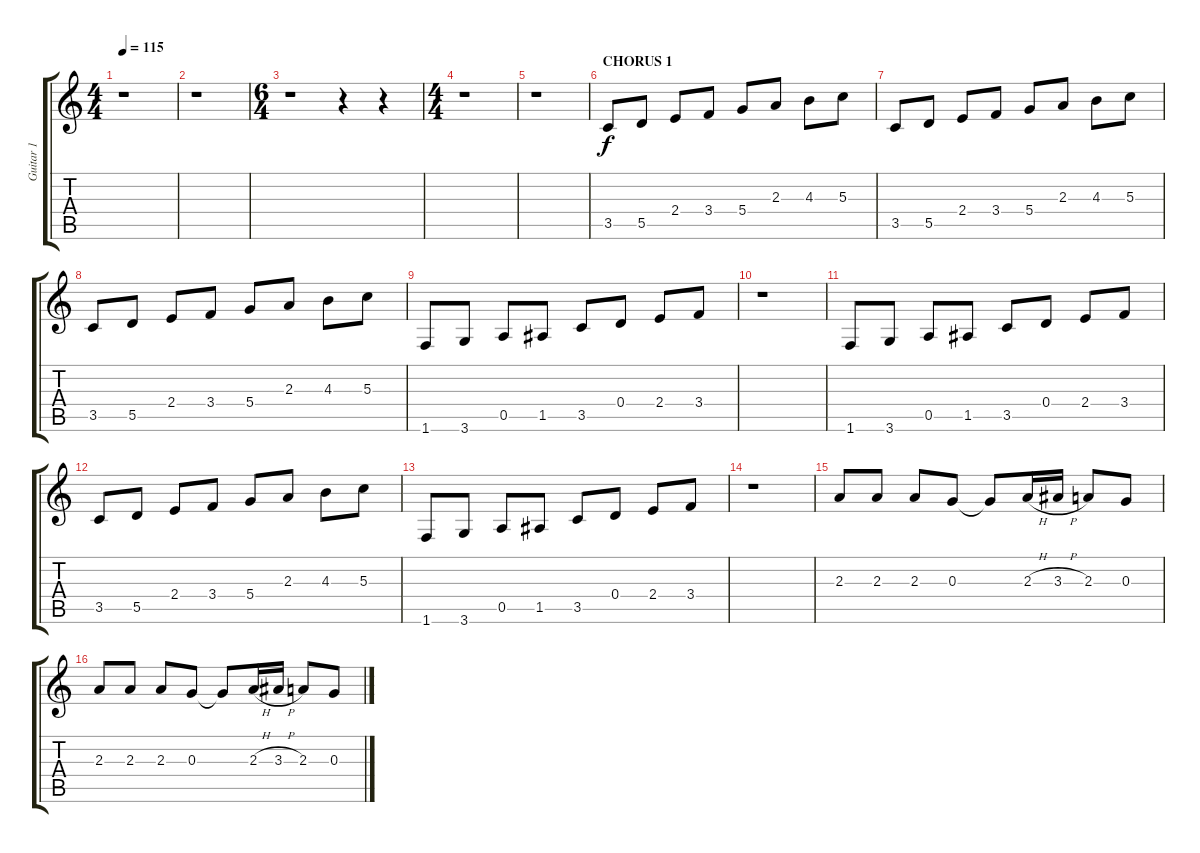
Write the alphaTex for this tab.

\track ("Guitar 1" "Guitar 1") {instrument distortionguitar}
\staff {score tabs}
\tuning (E4 B3 G3 D3 A2 E2) {hide}
\ts (4 4)
\tempo 115
\clef g2
\ks c
r.1{dy f} |
r.1 |
\ts (6 4)
r.1 r.4 r.4 |
\ts (4 4)
r.1 |
r.1 |
\section ("" "CHORUS 1")
3.5.8{instrument electricguitarclean} 5.5.8 2.4.8 3.4.8 5.4.8 2.3.8 4.3.8 5.3.8 |
3.5.8 5.5.8 2.4.8 3.4.8 5.4.8 2.3.8 4.3.8 5.3.8 |
3.5.8 5.5.8 2.4.8 3.4.8 5.4.8 2.3.8 4.3.8 5.3.8 |
1.6.8 3.6.8 0.5.8 1.5.8 3.5.8 0.4.8 2.4.8 3.4.8 |
r.1 |
1.6.8 3.6.8 0.5.8 1.5.8 3.5.8 0.4.8 2.4.8 3.4.8 |
3.5.8 5.5.8 2.4.8 3.4.8 5.4.8 2.3.8 4.3.8 5.3.8 |
1.6.8 3.6.8 0.5.8 1.5.8 3.5.8 0.4.8 2.4.8 3.4.8 |
r.1 |
2.3.8{instrument distortionguitar} 2.3.8 2.3.8 0.3.8 0.3{t}.8 2.3{h}.16 3.3{h}.16 2.3.8 0.3.8 |
2.3.8 2.3.8 2.3.8 0.3.8 0.3{t}.8 2.3{h}.16 3.3{h}.16 2.3.8 0.3.8
